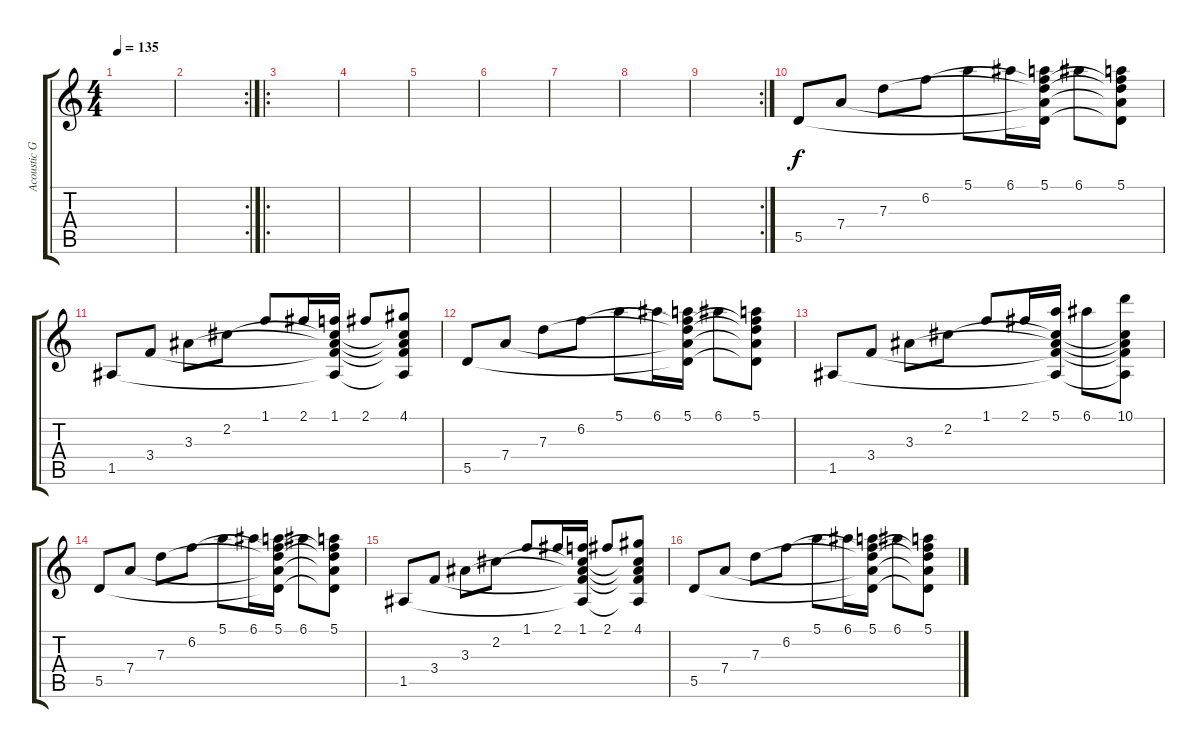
\track ("Acoustic Guitar 1" "Acoustic G") {instrument acousticguitarsteel}
\staff {score tabs}
\tuning (E4 B3 G3 D3 A2 E2) {hide}
\ts (4 4)
\tempo 135
\clef g2
\ks c
|
\rc 2
|
\ro
|
|
|
|
|
|
\rc 2
|
5.5.8 7.4.8 7.3.8 6.2.8 5.1.8 6.1.16 (5.1 6.2{t} 7.3{t} 7.4{t} 5.5{t}).16 6.1.8 (5.1 6.2{t} 7.3{t} 7.4{t} 5.5{t}).8 |
1.5.8 3.4.8 3.3.8 2.2.8 1.1.8 2.1.16 (1.1 2.2{t} 3.3{t} 3.4{t} 1.5{t}).16 2.1.8 (4.1 2.2{t} 3.3{t} 3.4{t} 1.5{t}).8 |
5.5.8 7.4.8 7.3.8 6.2.8 5.1.8 6.1.16 (5.1 6.2{t} 7.3{t} 7.4{t} 5.5{t}).16 6.1.8 (5.1 6.2{t} 7.3{t} 7.4{t} 5.5{t}).8 |
1.5.8 3.4.8 3.3.8 2.2.8 1.1.8 2.1.16 (5.1 2.2{t} 3.3{t} 3.4{t} 1.5{t}).16 6.1.8 (10.1 2.2{t} 3.3{t} 3.4{t} 1.5{t}).8 |
5.5.8 7.4.8 7.3.8 6.2.8 5.1.8 6.1.16 (5.1 6.2{t} 7.3{t} 7.4{t} 5.5{t}).16 6.1.8 (5.1 6.2{t} 7.3{t} 7.4{t} 5.5{t}).8 |
1.5.8 3.4.8 3.3.8 2.2.8 1.1.8 2.1.16 (1.1 2.2{t} 3.3{t} 3.4{t} 1.5{t}).16 2.1.8 (4.1 2.2{t} 3.3{t} 3.4{t} 1.5{t}).8 |
5.5.8 7.4.8 7.3.8 6.2.8 5.1.8 6.1.16 (5.1 6.2{t} 7.3{t} 7.4{t} 5.5{t}).16 6.1.8 (5.1 6.2{t} 7.3{t} 7.4{t} 5.5{t}).8
